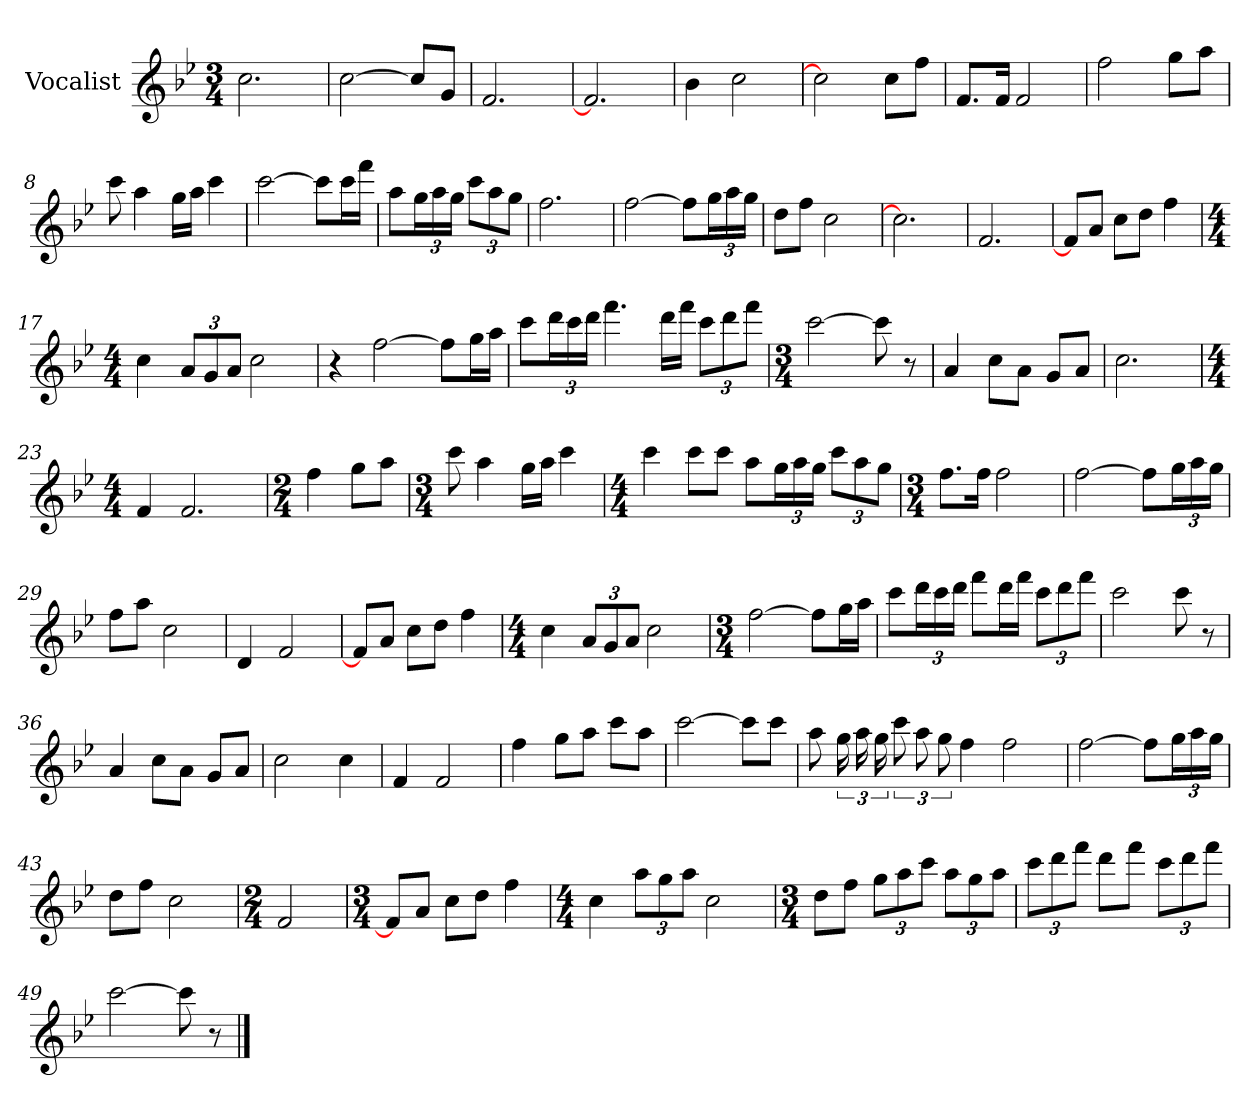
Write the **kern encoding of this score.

**kern
*part1
*staff1
*I"Vocalist
*k[b-e-]
*B-:
*M3/4
=
2.cc
=1
[2cc
8ccL]
8gJ
=2
2.f
=3
2.f]
=4
4b-
2cc
=5
2cc]
8ccL
8ffJ
=6
8.fL
16fJk
2f
=7
2ff
8ggL
8aaJ
=8
8ccc
4aa
16ggLL
16aaJJ
4ccc
=9
[2ccc
8cccL]
16cccL
16fffJJ
=10
8aaL
24ggL
24aa
24ggJJ
12cccL
12aa
12ggJ
=11
2.ff
=12
[2ff
8ffL]
24ggL
24aa
24ggJJ
=13
8ddL
8ffJ
2cc
=14
2.cc]
=15
2.f
=16
8fL]
8aJ
8ccL
8ddJ
4ff
=17
*M4/4
4cc
12aL
12g
12aJ
2cc
=18
4r
[2ff
8ffL]
16ggL
16aaJJ
=19
8cccL
24dddL
24ccc
24dddJJ
4.fff
16dddLL
16fffJJ
12cccL
12ddd
12fffJ
=20
*M3/4
[2ccc
8ccc]
8r
=21
4a
8ccL
8aJ
8gL
8aJ
=22
2.cc
=23
*M4/4
4f
2.f
=24
*M2/4
4ff
8ggL
8aaJ
=25
*M3/4
8ccc
4aa
16ggLL
16aaJJ
4ccc
=26
*M4/4
4ccc
8cccL
8cccJ
8aaL
24ggL
24aa
24ggJJ
12cccL
12aa
12ggJ
=27
*M3/4
8.ffL
16ffJk
2ff
=28
[2ff
8ffL]
24ggL
24aa
24ggJJ
=29
8ffL
8aaJ
2cc
=30
4d
2f
=31
8fL]
8aJ
8ccL
8ddJ
4ff
=32
*M4/4
4cc
12aL
12g
12aJ
2cc
=33
*M3/4
[2ff
8ffL]
16ggL
16aaJJ
=34
8cccL
24dddL
24ccc
24dddJJ
8fffL
16dddL
16fffJJ
12cccL
12ddd
12fffJ
=35
2ccc
8ccc
8r
=36
4a
8ccL
8aJ
8gL
8aJ
=37
2cc
4cc
=38
4f
2f
=39
4ff
8ggL
8aaJ
8cccL
8aaJ
=40
[2ccc
8cccL]
8cccJ
=41
8aa
24gg
24aa
24gg
12ccc
12aa
12gg
4ff
2ff
=42
[2ff
8ffL]
24ggL
24aa
24ggJJ
=43
8ddL
8ffJ
2cc
=44
*M2/4
2f
=45
*M3/4
8fL]
8aJ
8ccL
8ddJ
4ff
=46
*M4/4
4cc
12aaL
12gg
12aaJ
2cc
=47
*M3/4
8ddL
8ffJ
12ggL
12aa
12cccJ
12aaL
12gg
12aaJ
=48
12cccL
12ddd
12fffJ
8dddL
8fffJ
12cccL
12ddd
12fffJ
=49
[2ccc
8ccc]
8r
==
*-
